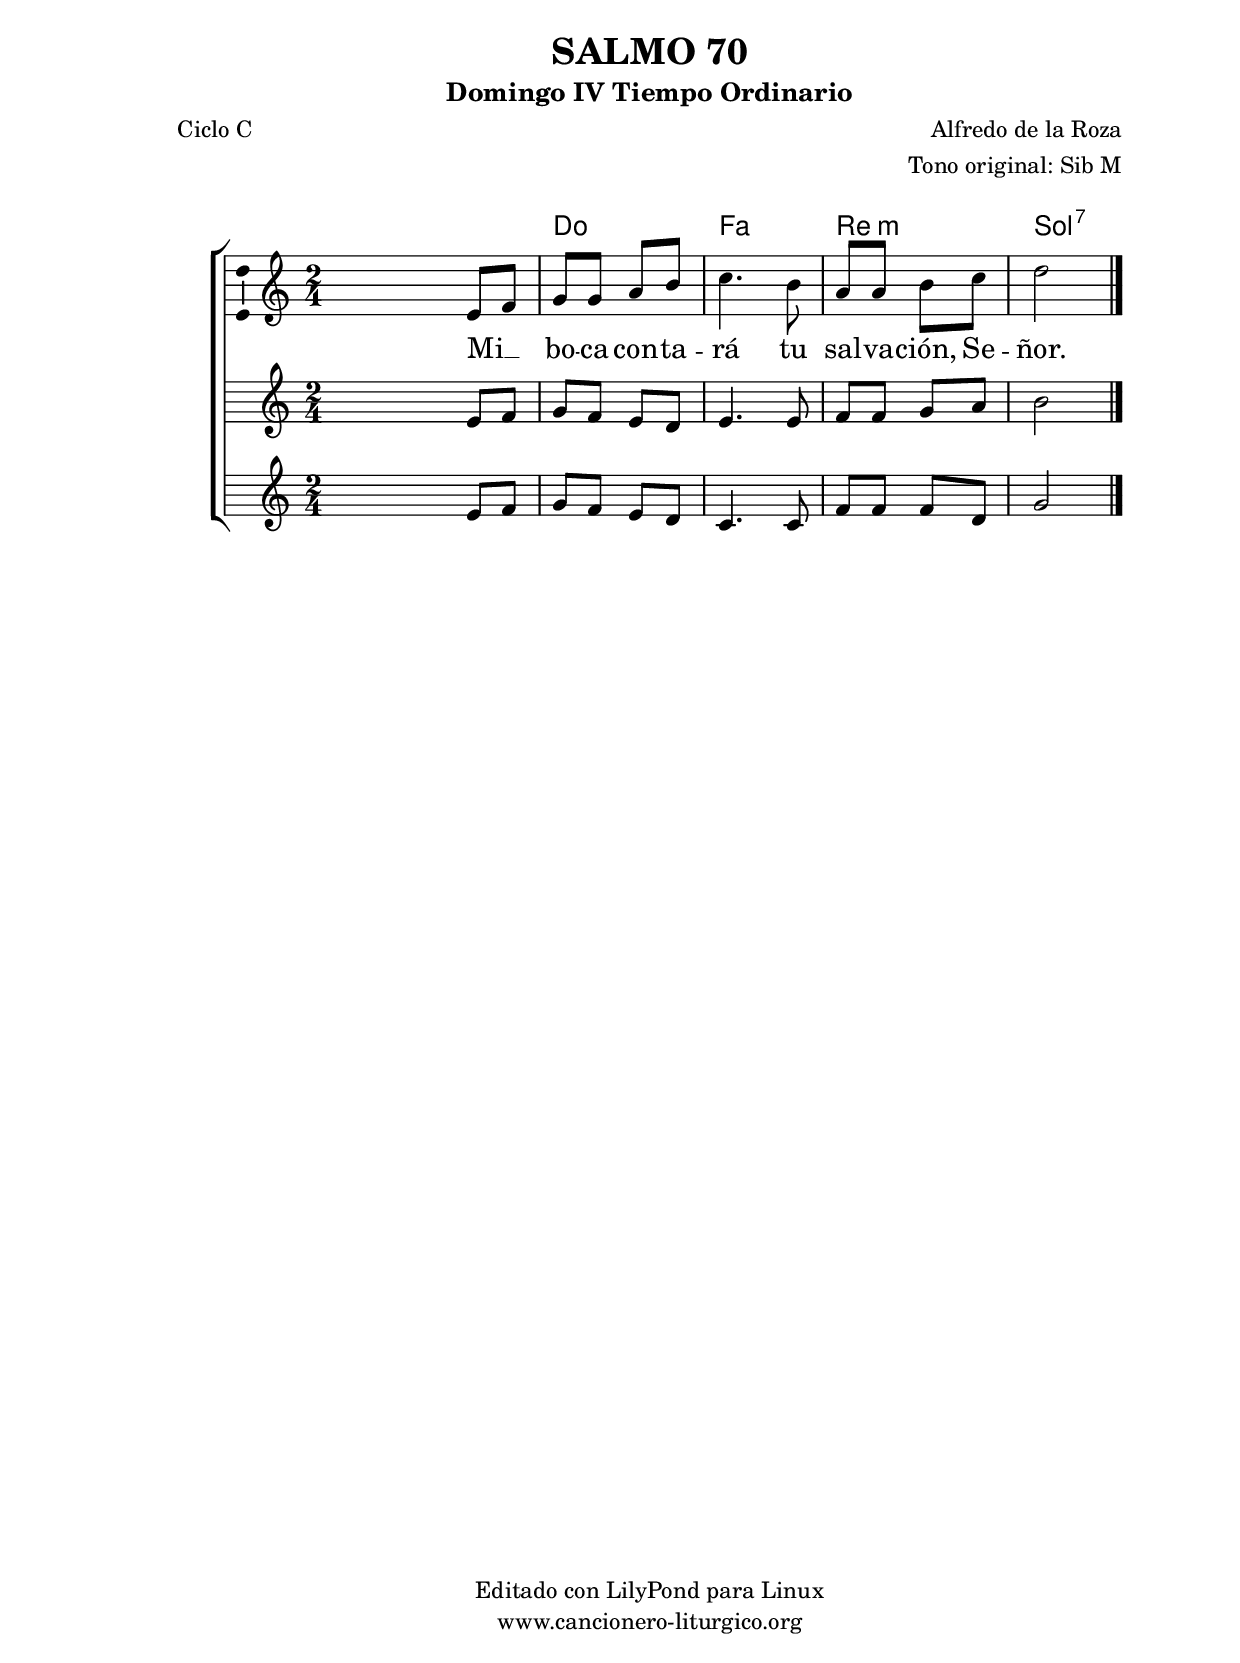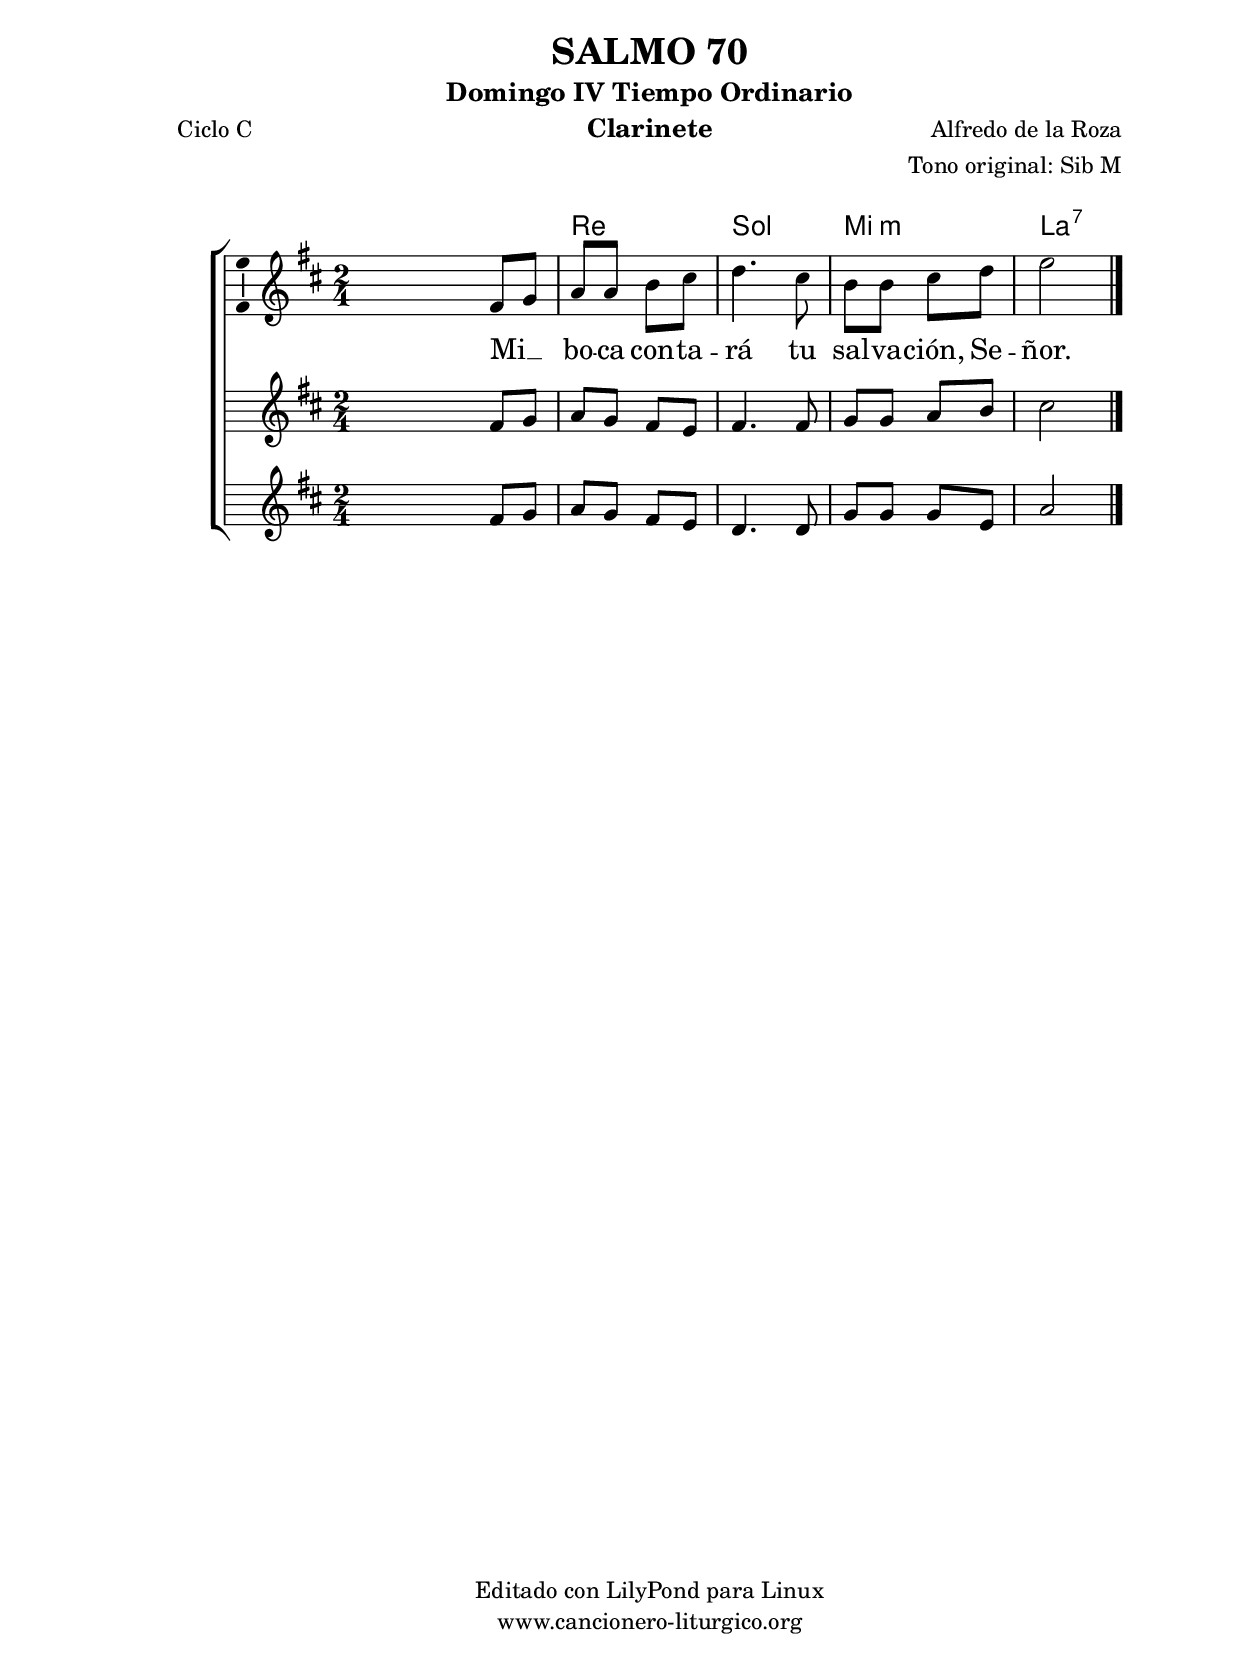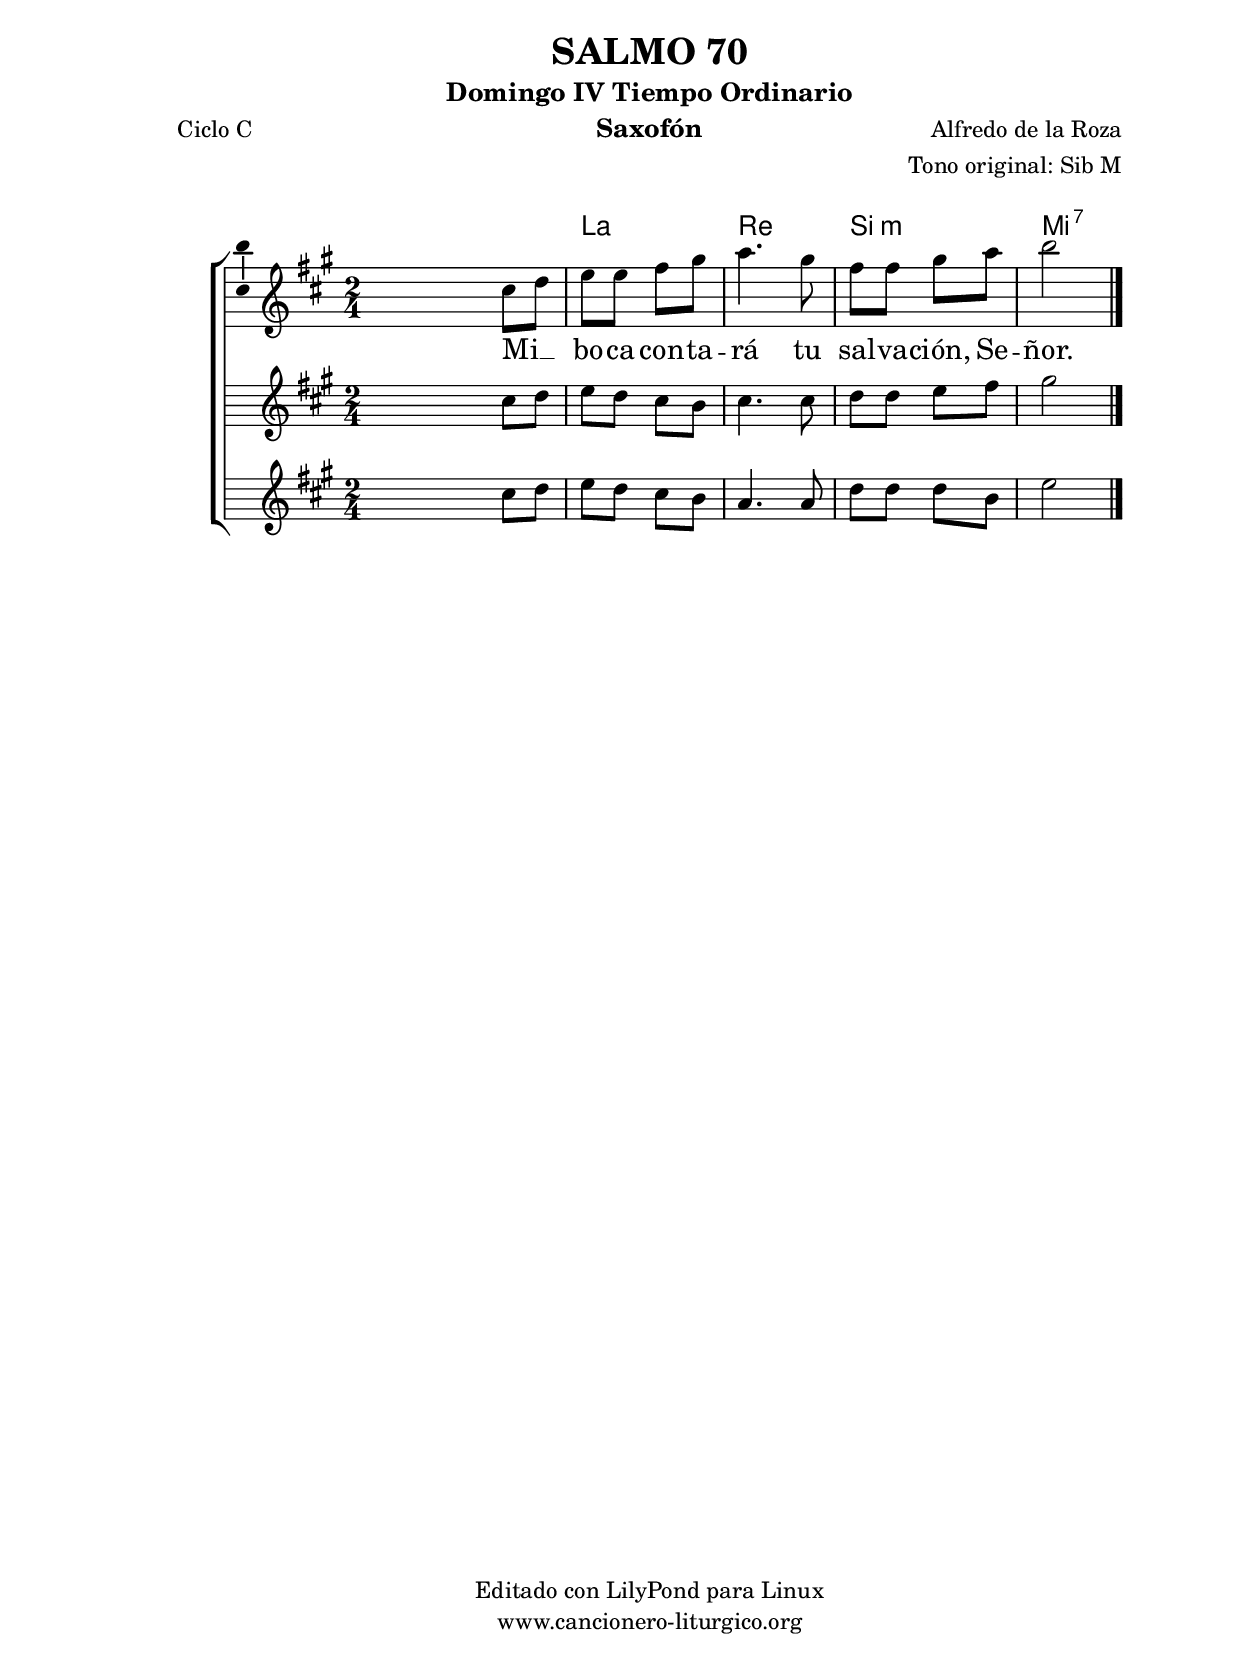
%
%para convertir .midi en .wav:
%timidity filename.midi -Ow -o finename.wav
%
%
%Para convertir de .wav a .mp3:
%lame -h -m j filename.wav
%
%
%para escuchar el midi:
%timidity nombrefichero.midi
%


%versión de lilypond para la que se ha escrito esta partitura:
\version "2.16.0"

	%Tamaño papel
	#(set-default-paper-size "a4")
	%Tamaño partitura
	#(set-global-staff-size 20)
	%No responde al pulsar sobre una nota
	#(ly:set-option 'point-and-click #f)

%parámetros del encabezamiento:
\header {
	title = "SALMO 70"
	subtitle = "Domingo IV Tiempo Ordinario"
	composer = "Alfredo de la Roza"
	poet = "Ciclo C"
	meter = ""
	arranger = "Tono original: Sib M"
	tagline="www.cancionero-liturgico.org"
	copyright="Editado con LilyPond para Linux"
	tiempo = "Ordinario"
	usos = "Salmo"
	letra = "Mi boca contará tu salvación, Señor."
	}

%parámetros asociados al papel:
\paper  {
	oddHeaderMarkup = \markup {\fill-line { \on-the-fly #not-first-page \fromproperty #'header:title \on-the-fly #not-first-page \fromproperty #'header:composer }}
	evenHeaderMarkup = \markup {\fill-line { \fromproperty #'header:composer \fromproperty #'header:title }}
	#(set-paper-size "a4")
	print-page-number = ##f
	first-page-number = 1
	print-first-page-number = ##f
%	head-separation = 3.0 \cm
	top-margin = 2.0 \cm
	bottom-margin = 0.5\cm
%%%	bottom-margin = -1.0\cm
	left-margin = 3.0 \cm
	line-width = 16.0 \cm 
	indent = 8\mm
	interscoreline = 2.\mm
	between-system-space = 15\mm
%	para que las partituras no llenen la hoja:
	ragged-bottom = ##t
%	idem para la última hoja:
	ragged-last-bottom = ##f
%	para que las partituras llenen el ancho del papel:
	ragged-last = ##f
	after-title-space = 2.5 \cm
%page-count=1
%system-count=8

	%Flexible Vertical Spacing
%	markup-markup-spacing =
%	#'((basic-distance . 15) (minimum-distance . 15) (padding . 3))
	markup-system-spacing =
	#'((basic-distance . 15) (minimum-distance . 15) (padding . 3))
	system-system-spacing =
	#'((basic-distance . 15) (minimum-distance . 15) (padding . 3))
	score-system-spacing =
	#'((basic-distance . 15) (minimum-distance . 15) (padding . 5))
%	top-system-spacing = % header
%	#'((basic-distance . 8) (minimum-distance . 0) (padding . 3))
%	top-markup-spacing =
%	#'((basic-distance . 20) (minimum-distance . 20) (padding . 3))
	last-bottom-spacing = % footer
	#'((basic-distance . 5) (minimum-distance . 5) (padding . 3))
%	score-markup-spacing =
%	#'((basic-distance . 16) (minimum-distance . 13) (padding . 3))

	}


%parámetros que afectan a toda la partitura:
global =  {
	%clave de sol (G):
	\clef G
	%armadura:
	\transpose bes c'
	\key bes \major
	\tempo 4=80
	\set Score.tempoHideNote = ##t
	}


acordes = {
	\italianChords
	\chordmode {
	\transpose bes c'
{
s2 bes2 ees c:m f:7
	}
	}
}


melodia = 
	\transpose bes c'
{
	\relative c'{
	\time 2/4

s4 d8 ees
f8 f g a
bes4. a8
g8 g a bes
c2

	\bar "|."
	}
	}

melodiados = 
	\transpose bes c'
{
	\relative c'{
	\time 2/4

s4 d8 ees
f8 ees d c
d4. d8
ees8 ees f g
a2

	\bar "|."
	}
	}


melodiatres = 
	\transpose bes c'
{
	\relative c'{
	\time 2/4

s4 d8 ees
f8 ees d c
bes4. bes8
ees8 ees ees c
f2

	\bar "|."
	}
	}


texto = \lyricmode {
Mi __ _ bo -- ca con -- ta -- rá tu sal -- va -- ción, Se -- ñor.
	}


acordesStaff = \context ChordNames = acordesStaff <<
	\set chordChanges = ##t
	\acordes
	>>


vozStaff = \context Voice = vozStaff
\with {\consists "Ambitus_engraver"}
<<
%	\set Staff.instrumentName = ""
%	\set Staff.shortInstrumentName = ""
%	\set Staff.midiInstrument = #"clarinet"
%	\set Staff.midiInstrument = #"cello"
%	\set Staff.midiInstrument = #"flute"
	\set Staff.midiInstrument = #"electric guitar (jazz)"
%	\set Staff.midiInstrument = #"english horn"
%	\set Staff.midiInstrument = #"violin"
%	\set Staff.midiInstrument = #"glockenspiel"
	\set Staff.midiMinimumVolume = #0.7
	\set Staff.midiMaximumVolume = #0.9
	\global
	\melodia
	>>

vozdosStaff = \context Voice = vozdosStaff
<<
%	\set Staff.instrumentName = "Clarinete 1"
%	\set Staff.shortInstrumentName = "C"
	\override Staff.StaffSymbol #'staff-space = #(magstep -0.35)
	\set Staff.midiInstrument = #"english horn"
	\set Staff.midiMinimumVolume = #0.4
	\set Staff.midiMaximumVolume = #0.5
	\global
	\melodiados
	>>

voztresStaff = \context Voice = voztresStaff
<<
%	\set Staff.instrumentName = "Saxofón"
%	\set Staff.shortInstrumentName = "S"
	\override Staff.StaffSymbol #'staff-space = #(magstep -0.35)
	\set Staff.midiInstrument = #"violin"
	\set Staff.midiMinimumVolume = #0.4
	\set Staff.midiMaximumVolume = #0.5
%Cambio tono para saxofón (DESDE tono de clarinete)
%El segundo comando escribe la partitura en el tono del saxofón
%El primer comando hace que el fichero midi, a pesar de lo anterior, suene en el mismo tono que el resto de la partitura
%%%%%%\transposition f'
%%%%%%\transpose d a,
{
	\global
	\melodiatres
}
	>>

textoStaff = \context Lyrics = textoStaff <<
	\lyricsto vozStaff \texto
	>>


\book {
	\score {
		\context ChoirStaff {
%			\override StaffGroup.SystemStartBracket #'collapse-height = #1
%			\override Score.SystemStartBar #'collapse-height = #1
			<<
			\acordesStaff
			\vozStaff
			\textoStaff
			\vozdosStaff
			\voztresStaff
			>>
			}
		\layout {
	    		\context {
				\Lyrics
				\override LyricText #'font-size = #2
				}
	   		 \context {
				\Score
				%fontSize = #3
				\override StaffSymbol #'staff-space = #(magstep +3)
				%\override Beam #'thickness = #0.55
				%\override SpacingSpanner #'spacing-increment = #1.0
				%\override Slur #'height-limit = #1.5
				}
			}
		}
	\score {
		\unfoldRepeats
		\context ChoirStaff {
			<<
			\acordesStaff
			\vozStaff
			\vozdosStaff
			\voztresStaff
			>>
			}
		\midi {
	  		\context {
	  			\Score
				tempoWholesPerMinute = #(ly:make-moment 70 4)
				}
			}
		}
	}

%Partitura para clarinete
#(define output-suffix "C")
\book {
	\header{
		instrument = "Clarinete"
		}
	\score {
		\context ChoirStaff {
%			\override StaffGroup.SystemStartBracket #'collapse-height = #1
%			\override Score.SystemStartBar #'collapse-height = #1
\transpose c d
			<<
			\acordesStaff
			\vozStaff
			\textoStaff
			\vozdosStaff
			\voztresStaff
			>>
			}
		\layout {
	    		\context {
				\Lyrics
				\override LyricText #'font-size = #2
				}
	   		 \context {
				\Score
				%fontSize = #3
				\override StaffSymbol #'staff-space = #(magstep +3)
				%\override Beam #'thickness = #0.55
				%\override SpacingSpanner #'spacing-increment = #1.0
				%\override Slur #'height-limit = #1.5
				}
			}
		}
	}

%Partitura para saxofón
#(define output-suffix "S")
\book {
	\header{
		instrument = "Saxofón"
		}
	\score {
		\context ChoirStaff {
%			\override StaffGroup.SystemStartBracket #'collapse-height = #1
%			\override Score.SystemStartBar #'collapse-height = #1
\transpose c a
			<<
			\acordesStaff
			\vozStaff
			\textoStaff
			\vozdosStaff
			\voztresStaff
			>>
			}
		\layout {
	    		\context {
				\Lyrics
				\override LyricText #'font-size = #2
				}
	   		 \context {
				\Score
				%fontSize = #3
				\override StaffSymbol #'staff-space = #(magstep +3)
				%\override Beam #'thickness = #0.55
				%\override SpacingSpanner #'spacing-increment = #1.0
				%\override Slur #'height-limit = #1.5
				}
			}
		}
	}

